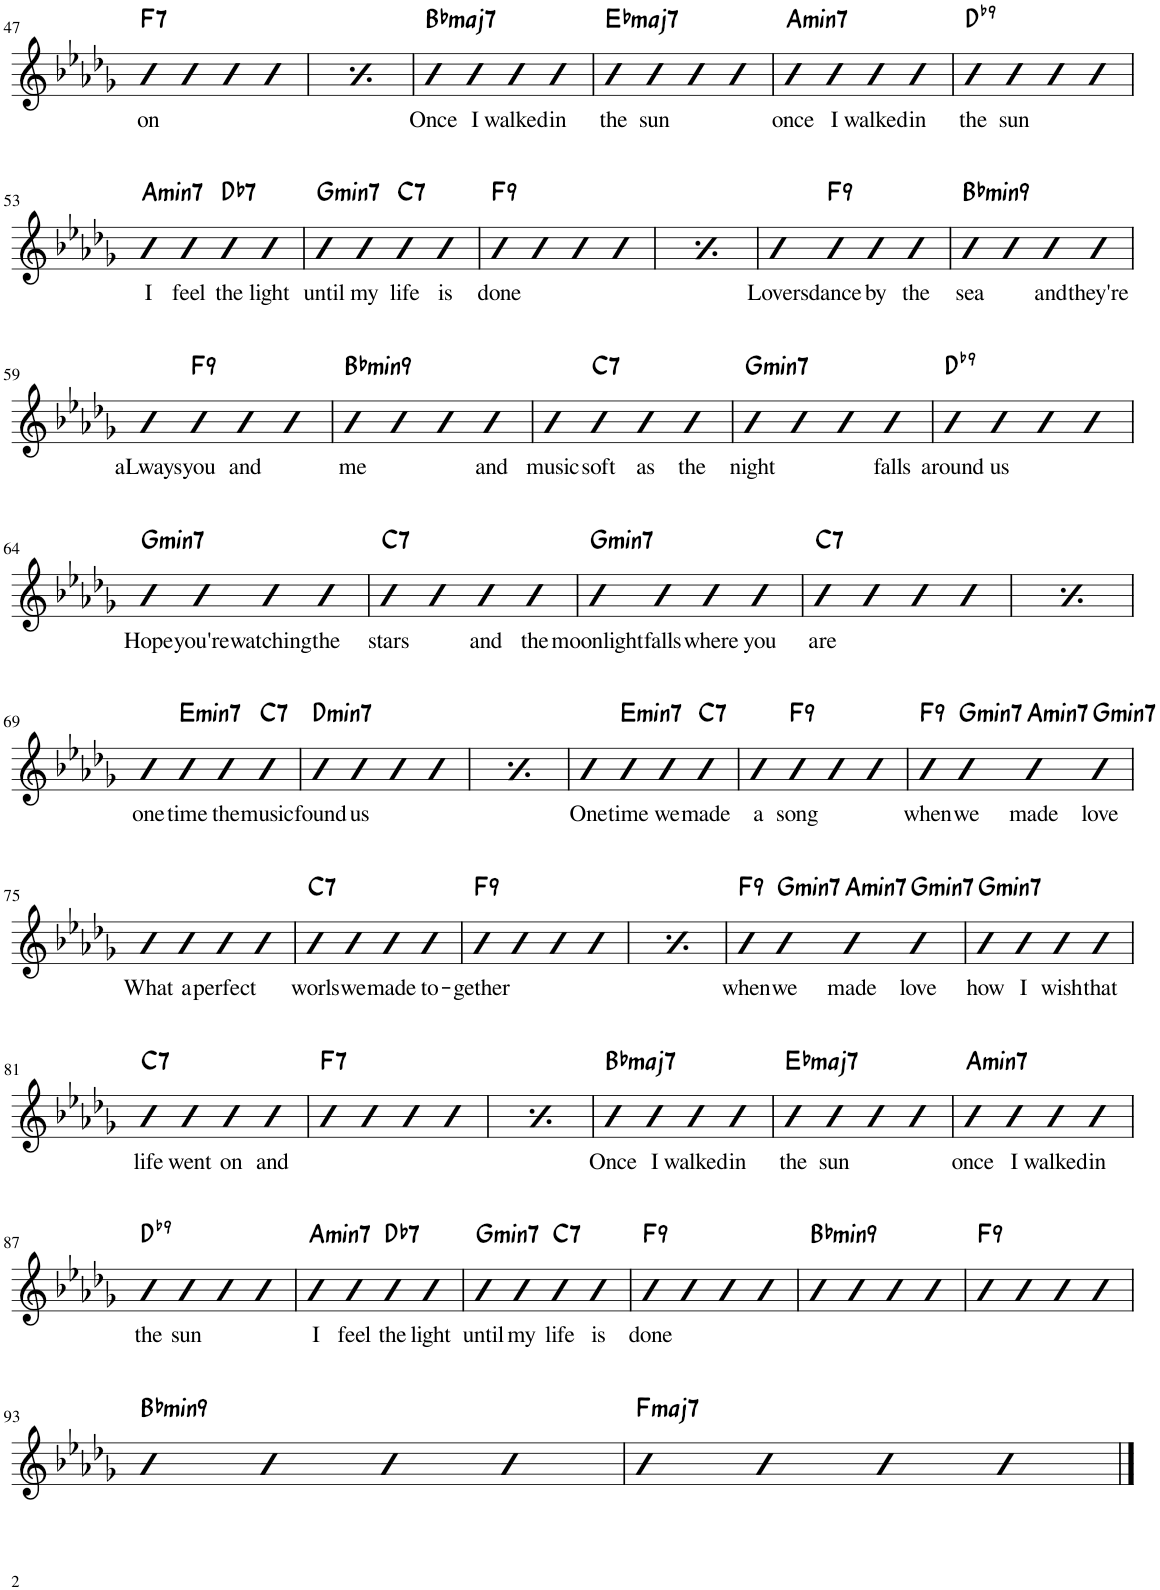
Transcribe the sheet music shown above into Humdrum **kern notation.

**kern	**text	**harte
*part1	*part1	*part1
*staff1	*staff1	*
*I"Piano	*	*
*I'Pno.	*	*
!!LO:PB:g=z
*clefG2	*	*
*k[b-e-a-d-g-]	*	*
*M4/4	*	*
=47	=47	=47
!	!LO:LY:b	!LO:H:kt=7
4cc	on	F:7
4cc	.	.
4cc	.	.
4cc	.	.
=48	=48	=48
!	!LO:LY:b	!LO:H:kt=7
4cc	on	F:7
4cc	.	.
4cc	.	.
4cc	.	.
=49	=49	=49
!	!LO:LY:b	!LO:H:kt=maj7
4cc	Once	Bb:maj7
!	!LO:LY:b	!
4cc	I	.
!	!LO:LY:b	!
4cc	walked	.
!	!LO:LY:b	!
4cc	in	.
=50	=50	=50
!	!LO:LY:b	!LO:H:kt=maj7
4cc	the	Eb:maj7
!	!LO:LY:b	!
4cc	sun	.
4cc	.	.
4cc	.	.
=51	=51	=51
!	!LO:LY:b	!LO:H:kt=min7
4cc	once	A:min7
!	!LO:LY:b	!
4cc	I	.
!	!LO:LY:b	!
4cc	walked	.
!	!LO:LY:b	!
4cc	in	.
=52	=52	=52
!	!LO:LY:b	!
4cc	the	D:maj(b9)
!	!LO:LY:b	!
4cc	sun	.
4cc	.	.
4cc	.	.
!!LO:LB:g=z
=53	=53	=53
!	!LO:LY:b	!LO:H:kt=min7
4cc	I	A:min7
!	!LO:LY:b	!
4cc	feel	.
!	!LO:LY:b	!LO:H:kt=7
4ccn	the	Db:7
!	!LO:LY:b	!
4cc	light	.
=54	=54	=54
!	!LO:LY:b	!LO:H:kt=min7
4cc	until	G:min7
!	!LO:LY:b	!
4cc	my	.
!	!LO:LY:b	!LO:H:kt=7
4cc	life	C:7
!	!LO:LY:b	!
4cc	is	.
=55	=55	=55
!	!LO:LY:b	!LO:H:kt=9
4cc	done	F:9
4cc	.	.
4cc	.	.
4cc	.	.
=56	=56	=56
!	!LO:LY:b	!LO:H:kt=9
4cc	done	F:9
4cc	.	.
4cc	.	.
4cc	.	.
=57	=57	=57
!	!LO:LY:b	!
4cc	Lovers	.
!	!LO:LY:b	!LO:H:kt=9
4cc	dance	F:9
!	!LO:LY:b	!
4cc	by	.
!	!LO:LY:b	!
4cc	the	.
=58	=58	=58
!	!LO:LY:b	!LO:H:kt=min9
4cc	sea	Bb:min9
4cc	.	.
!	!LO:LY:b	!
4cc	and	.
!	!LO:LY:b	!
4cc	they're	.
!!LO:LB:g=z
=59	=59	=59
!	!LO:LY:b	!
4cc	aLways	.
!	!LO:LY:b	!LO:H:kt=9
4cc	you	F:9
!	!LO:LY:b	!
4cc	and	.
4cc	.	.
=60	=60	=60
!	!LO:LY:b	!LO:H:kt=min9
4cc	me	Bb:min9
4cc	.	.
4cc	.	.
!	!LO:LY:b	!
4cc	and	.
=61	=61	=61
!	!LO:LY:b	!
4cc	music	.
!	!LO:LY:b	!LO:H:kt=7
4cc	soft	C:7
!	!LO:LY:b	!
4cc	as	.
!	!LO:LY:b	!
4cc	the	.
=62	=62	=62
!	!LO:LY:b	!LO:H:kt=min7
4cc	night	G:min7
4cc	.	.
4cc	.	.
!	!LO:LY:b	!
4cc	falls	.
=63	=63	=63
!	!LO:LY:b	!
4cc	around	D:maj(b9)
!	!LO:LY:b	!
4cc	us	.
4cc	.	.
4cc	.	.
!!LO:LB:g=z
=64	=64	=64
!	!LO:LY:b	!LO:H:kt=min7
4cc	Hope	G:min7
!	!LO:LY:b	!
4cc	you're	.
!	!LO:LY:b	!
4cc	watching	.
!	!LO:LY:b	!
4cc	the	.
=65	=65	=65
!	!LO:LY:b	!LO:H:kt=7
4cc	stars	C:7
4cc	.	.
!	!LO:LY:b	!
4cc	and	.
!	!LO:LY:b	!
4cc	the	.
=66	=66	=66
!	!LO:LY:b	!LO:H:kt=min7
4cc	moonlight	G:min7
!	!LO:LY:b	!
4cc	falls	.
!	!LO:LY:b	!
4cc	where	.
!	!LO:LY:b	!
4cc	you	.
=67	=67	=67
!	!LO:LY:b	!LO:H:kt=7
4cc	are	C:7
4cc	.	.
4cc	.	.
4cc	.	.
=68	=68	=68
!	!LO:LY:b	!LO:H:kt=7
4cc	are	C:7
4cc	.	.
4cc	.	.
4cc	.	.
!!LO:LB:g=z
=69	=69	=69
!	!LO:LY:b	!
4cc	one	.
!	!LO:LY:b	!LO:H:kt=min7
4cc	time	E:min7
!	!LO:LY:b	!
4cc	the	.
!	!LO:LY:b	!LO:H:kt=7
4cc	music	C:7
=70	=70	=70
!	!LO:LY:b	!LO:H:kt=min7
4cc	found	D:min7
!	!LO:LY:b	!
4cc	us	.
4cc	.	.
4cc	.	.
=71	=71	=71
!	!LO:LY:b	!LO:H:kt=min7
4cc	found	D:min7
!	!LO:LY:b	!
4cc	us	.
4cc	.	.
4cc	.	.
=72	=72	=72
!	!LO:LY:b	!
4cc	One	.
!	!LO:LY:b	!LO:H:kt=min7
4cc	time	E:min7
!	!LO:LY:b	!
4cc	we	.
!	!LO:LY:b	!LO:H:kt=7
4cc	made	C:7
=73	=73	=73
!	!LO:LY:b	!
4cc	a	.
!	!LO:LY:b	!LO:H:kt=9
4cc	song	F:9
4cc	.	.
4cc	.	.
=74	=74	=74
!	!LO:LY:b	!LO:H:kt=9
4cc	when	F:9
!	!LO:LY:b	!LO:H:kt=min7
4cc	we	G:min7
!	!LO:LY:b	!LO:H:kt=min7
4cc	made	A:min7
!	!LO:LY:b	!LO:H:kt=min7
4cc	love	G:min7
!!LO:LB:g=z
=75	=75	=75
!	!LO:LY:b	!
4cc	What	.
!	!LO:LY:b	!
4cc	a	.
!	!LO:LY:b	!
4cc	perfect	.
4cc	.	.
=76	=76	=76
!	!LO:LY:b	!LO:H:kt=7
4cc	worls	C:7
!	!LO:LY:b	!
4cc	we	.
!	!LO:LY:b	!
4cc	made	.
!	!LO:LY:b	!
4cc	to-	.
=77	=77	=77
!	!LO:LY:b	!LO:H:kt=9
4cc	-gether	F:9
4cc	.	.
4cc	.	.
4cc	.	.
=78	=78	=78
!	!LO:LY:b	!LO:H:kt=9
4cc	-gether	F:9
4cc	.	.
4cc	.	.
4cc	.	.
=79	=79	=79
!	!LO:LY:b	!LO:H:kt=9
4cc	when	F:9
!	!LO:LY:b	!LO:H:kt=min7
4cc	we	G:min7
!	!LO:LY:b	!LO:H:kt=min7
4cc	made	A:min7
!	!LO:LY:b	!LO:H:kt=min7
4cc	love	G:min7
=80	=80	=80
!	!LO:LY:b	!LO:H:kt=min7
4cc	how	G:min7
!	!LO:LY:b	!
4cc	I	.
!	!LO:LY:b	!
4cc	wish	.
!	!LO:LY:b	!
4cc	that	.
!!LO:LB:g=z
=81	=81	=81
!	!LO:LY:b	!LO:H:kt=7
4cc	life	C:7
!	!LO:LY:b	!
4cc	went	.
!	!LO:LY:b	!
4cc	on	.
!	!LO:LY:b	!
4cc	and	.
=82	=82	=82
!	!	!LO:H:kt=7
4cc	.	F:7
4cc	.	.
4cc	.	.
4cc	.	.
=83	=83	=83
!	!	!LO:H:kt=7
4cc	.	F:7
4cc	.	.
4cc	.	.
4cc	.	.
=84	=84	=84
!	!LO:LY:b	!LO:H:kt=maj7
4cc	Once	Bb:maj7
!	!LO:LY:b	!
4cc	I	.
!	!LO:LY:b	!
4cc	walked	.
!	!LO:LY:b	!
4cc	in	.
=85	=85	=85
!	!LO:LY:b	!LO:H:kt=maj7
4cc	the	Eb:maj7
!	!LO:LY:b	!
4cc	sun	.
4cc	.	.
4cc	.	.
=86	=86	=86
!	!LO:LY:b	!LO:H:kt=min7
4cc	once	A:min7
!	!LO:LY:b	!
4cc	I	.
!	!LO:LY:b	!
4cc	walked	.
!	!LO:LY:b	!
4cc	in	.
!!LO:LB:g=z
=87	=87	=87
!	!LO:LY:b	!
4cc	the	D:maj(b9)
!	!LO:LY:b	!
4cc	sun	.
4cc	.	.
4cc	.	.
=88	=88	=88
!	!LO:LY:b	!LO:H:kt=min7
4cc	I	A:min7
!	!LO:LY:b	!
4cc	feel	.
!	!LO:LY:b	!LO:H:kt=7
4ccn	the	Db:7
!	!LO:LY:b	!
4cc	light	.
=89	=89	=89
!	!LO:LY:b	!LO:H:kt=min7
4cc	until	G:min7
!	!LO:LY:b	!
4cc	my	.
!	!LO:LY:b	!LO:H:kt=7
4cc	life	C:7
!	!LO:LY:b	!
4cc	is	.
=90	=90	=90
!	!LO:LY:b	!LO:H:kt=9
4cc	done	F:9
4cc	.	.
4cc	.	.
4cc	.	.
=91	=91	=91
!	!	!LO:H:kt=min9
4cc	.	Bb:min9
4cc	.	.
4cc	.	.
4cc	.	.
=92	=92	=92
!	!	!LO:H:kt=9
4cc	.	F:9
4cc	.	.
4cc	.	.
4cc	.	.
!!LO:LB:g=z
=93	=93	=93
!	!	!LO:H:kt=min9
4cc	.	Bb:min9
4cc	.	.
4cc	.	.
4cc	.	.
=94	=94	=94
!	!	!LO:H:kt=maj7
4cc	.	F:maj7
4cc	.	.
4cc	.	.
4cc	.	.
==	==	==
*-	*-	*-
